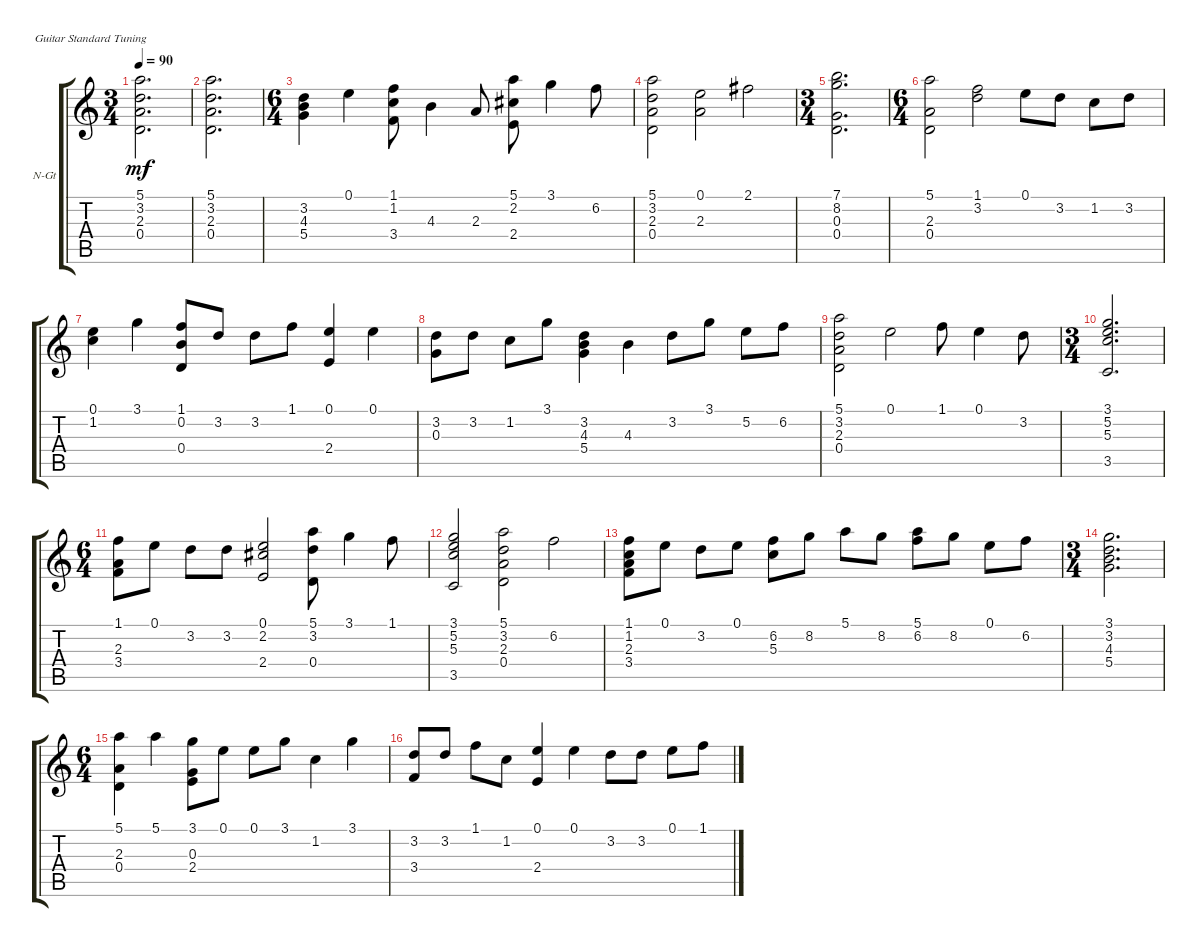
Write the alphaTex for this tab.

\defaultSystemsLayout 4
\bracketExtendMode groupsimilarinstruments
\firstSystemTrackNameOrientation horizontal
\otherSystemsTrackNameOrientation horizontal
\track ("Nylon Guitar" "N-Gt") {instrument acousticguitarnylon}
\staff {score tabs}
\tuning (E4 B3 G3 D3 A2 E2)
\ts (3 4)
\tempo 90
\clef g2
\ks c
(0.4 5.1 3.2 2.3).2{d dy mf} |
(5.1 3.2 0.4 2.3).2{d} |
\ts (6 4)
(3.2 4.3 5.4).4 0.1.4 (1.1 1.2 3.4).8 4.3.4 2.3.8 (2.2 2.4 5.1).8 3.1.4 6.2.8 |
(5.1 3.2 2.3 0.4).2 (2.3 0.1).2 2.1.2 |
\ts (3 4)
(7.1 8.2 0.3 0.4).2{d} |
\ts (6 4)
(5.1 2.3 0.4).2 (1.1 3.2).2 0.1.8 3.2.8 1.2.8 3.2.8 |
(1.2 0.1).4 3.1.4 (1.1 0.2 0.4).8 3.2.8 3.2.8 1.1.8 (0.1 2.4).4 0.1.4 |
(3.2 0.3).8 3.2.8 1.2.8 3.1.8 (3.2 4.3 5.4).4 4.3.4 3.2.8 3.1.8 5.2.8 6.2.8 |
(5.1 3.2 2.3 0.4).2 0.1.2 1.1.8 0.1.4 3.2.8 |
\ts (3 4)
(3.1 5.2 5.3 3.5).2{d} |
\ts (6 4)
(1.1 2.3 3.4).8 0.1.8 3.2.8 3.2.8 (2.2 2.4 0.1).2 (5.1 3.2 0.4).8 3.1.4 1.1.8 |
(3.1 5.2 5.3 3.5).2 (0.4 2.3 3.2 5.1).2 6.2.2 |
(1.1 1.2 2.3 3.4).8 0.1.8 3.2.8 0.1.8 (6.2 5.3).8 8.2.8 5.1.8 8.2.8 (5.1 6.2).8 8.2.8 0.1.8 6.2.8 |
\ts (3 4)
(3.1 3.2 4.3 5.4).2{d} |
\ts (6 4)
(5.1 2.3 0.4).4 5.1.4 (3.1 0.3 2.4).8 0.1.8 0.1.8 3.1.8 1.2.4 3.1.4 |
(3.2 3.4).8 3.2.8 1.1.8 1.2.8 (0.1 2.4).4 0.1.4 3.2.8 3.2.8 0.1.8 1.1.8
